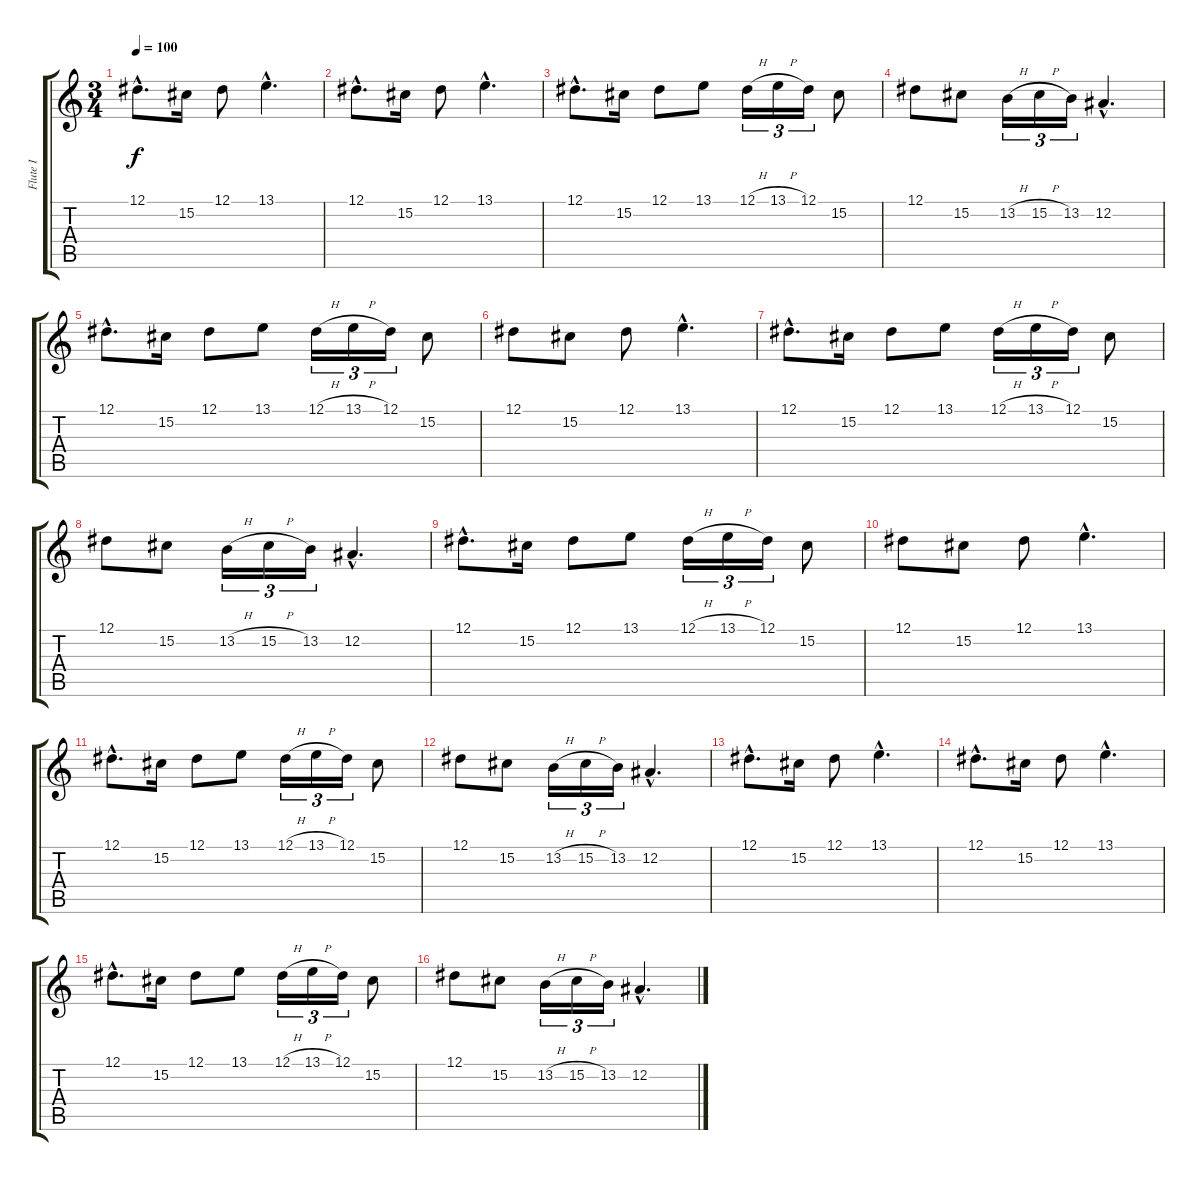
\track ("Flute I" "Flute I") {instrument flute}
\staff {score tabs}
\tuning (Eb4 Bb3 Gb3 Db3 Ab2 Eb2) {hide}
\ts (3 4)
\tempo 100
\clef g2
\ks c
12.1{hac}.8{d dy f instrument flute} 15.2.16 12.1.8 13.1{hac}.4{d} |
12.1{hac}.8{d} 15.2.16 12.1.8 13.1{hac}.4{d} |
12.1{hac}.8{d} 15.2.16 12.1.8 13.1.8 12.1{h}.16{tu (3 2)} 13.1{h}.16{tu (3 2)} 12.1.16{tu (3 2)} 15.2.8 |
12.1.8 15.2.8 13.2{h}.16{tu (3 2)} 15.2{h}.16{tu (3 2)} 13.2.16{tu (3 2)} 12.2{hac}.4{d} |
12.1{hac}.8{d} 15.2.16 12.1.8 13.1.8 12.1{h}.16{tu (3 2)} 13.1{h}.16{tu (3 2)} 12.1.16{tu (3 2)} 15.2.8 |
12.1.8 15.2.8 12.1.8 13.1{hac}.4{d} |
12.1{hac}.8{d} 15.2.16 12.1.8 13.1.8 12.1{h}.16{tu (3 2)} 13.1{h}.16{tu (3 2)} 12.1.16{tu (3 2)} 15.2.8 |
12.1.8 15.2.8 13.2{h}.16{tu (3 2)} 15.2{h}.16{tu (3 2)} 13.2.16{tu (3 2)} 12.2{hac}.4{d} |
12.1{hac}.8{d} 15.2.16 12.1.8 13.1.8 12.1{h}.16{tu (3 2)} 13.1{h}.16{tu (3 2)} 12.1.16{tu (3 2)} 15.2.8 |
12.1.8 15.2.8 12.1.8 13.1{hac}.4{d} |
12.1{hac}.8{d} 15.2.16 12.1.8 13.1.8 12.1{h}.16{tu (3 2)} 13.1{h}.16{tu (3 2)} 12.1.16{tu (3 2)} 15.2.8 |
12.1.8 15.2.8 13.2{h}.16{tu (3 2)} 15.2{h}.16{tu (3 2)} 13.2.16{tu (3 2)} 12.2{hac}.4{d} |
12.1{hac}.8{d} 15.2.16 12.1.8 13.1{hac}.4{d} |
12.1{hac}.8{d} 15.2.16 12.1.8 13.1{hac}.4{d} |
12.1{hac}.8{d} 15.2.16 12.1.8 13.1.8 12.1{h}.16{tu (3 2)} 13.1{h}.16{tu (3 2)} 12.1.16{tu (3 2)} 15.2.8 |
12.1.8 15.2.8 13.2{h}.16{tu (3 2)} 15.2{h}.16{tu (3 2)} 13.2.16{tu (3 2)} 12.2{hac}.4{d}
